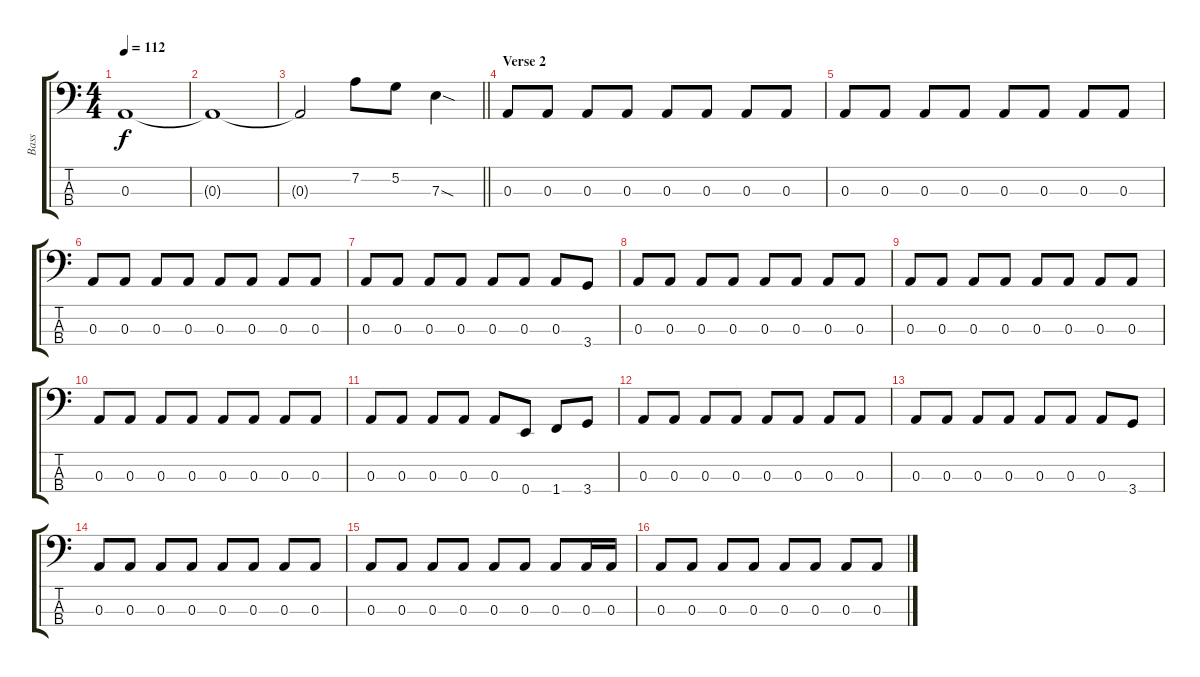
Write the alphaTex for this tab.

\track ("Bass" "Bass") {instrument electricbassfinger}
\staff {score tabs}
\tuning (G2 D2 A1 E1) {hide}
\ts (4 4)
\tempo 112
\clef f4
\ks c
0.3{t}.1{dy f} |
0.3{t}.1 |
\barLineRight lightlight
0.3{t}.2 7.2.8 5.2.8 7.3{sod}.4 |
\section ("" "Verse 2")
0.3.8 0.3.8 0.3.8 0.3.8 0.3.8 0.3.8 0.3.8 0.3.8 |
0.3.8 0.3.8 0.3.8 0.3.8 0.3.8 0.3.8 0.3.8 0.3.8 |
0.3.8 0.3.8 0.3.8 0.3.8 0.3.8 0.3.8 0.3.8 0.3.8 |
0.3.8 0.3.8 0.3.8 0.3.8 0.3.8 0.3.8 0.3.8 3.4.8 |
0.3.8 0.3.8 0.3.8 0.3.8 0.3.8 0.3.8 0.3.8 0.3.8 |
0.3.8 0.3.8 0.3.8 0.3.8 0.3.8 0.3.8 0.3.8 0.3.8 |
0.3.8 0.3.8 0.3.8 0.3.8 0.3.8 0.3.8 0.3.8 0.3.8 |
0.3.8 0.3.8 0.3.8 0.3.8 0.3.8 0.4.8 1.4.8 3.4.8 |
0.3.8 0.3.8 0.3.8 0.3.8 0.3.8 0.3.8 0.3.8 0.3.8 |
0.3.8 0.3.8 0.3.8 0.3.8 0.3.8 0.3.8 0.3.8 3.4.8 |
0.3.8 0.3.8 0.3.8 0.3.8 0.3.8 0.3.8 0.3.8 0.3.8 |
0.3.8 0.3.8 0.3.8 0.3.8 0.3.8 0.3.8 0.3.8 0.3.16 0.3.16 |
0.3.8 0.3.8 0.3.8 0.3.8 0.3.8 0.3.8 0.3.8 0.3.8
